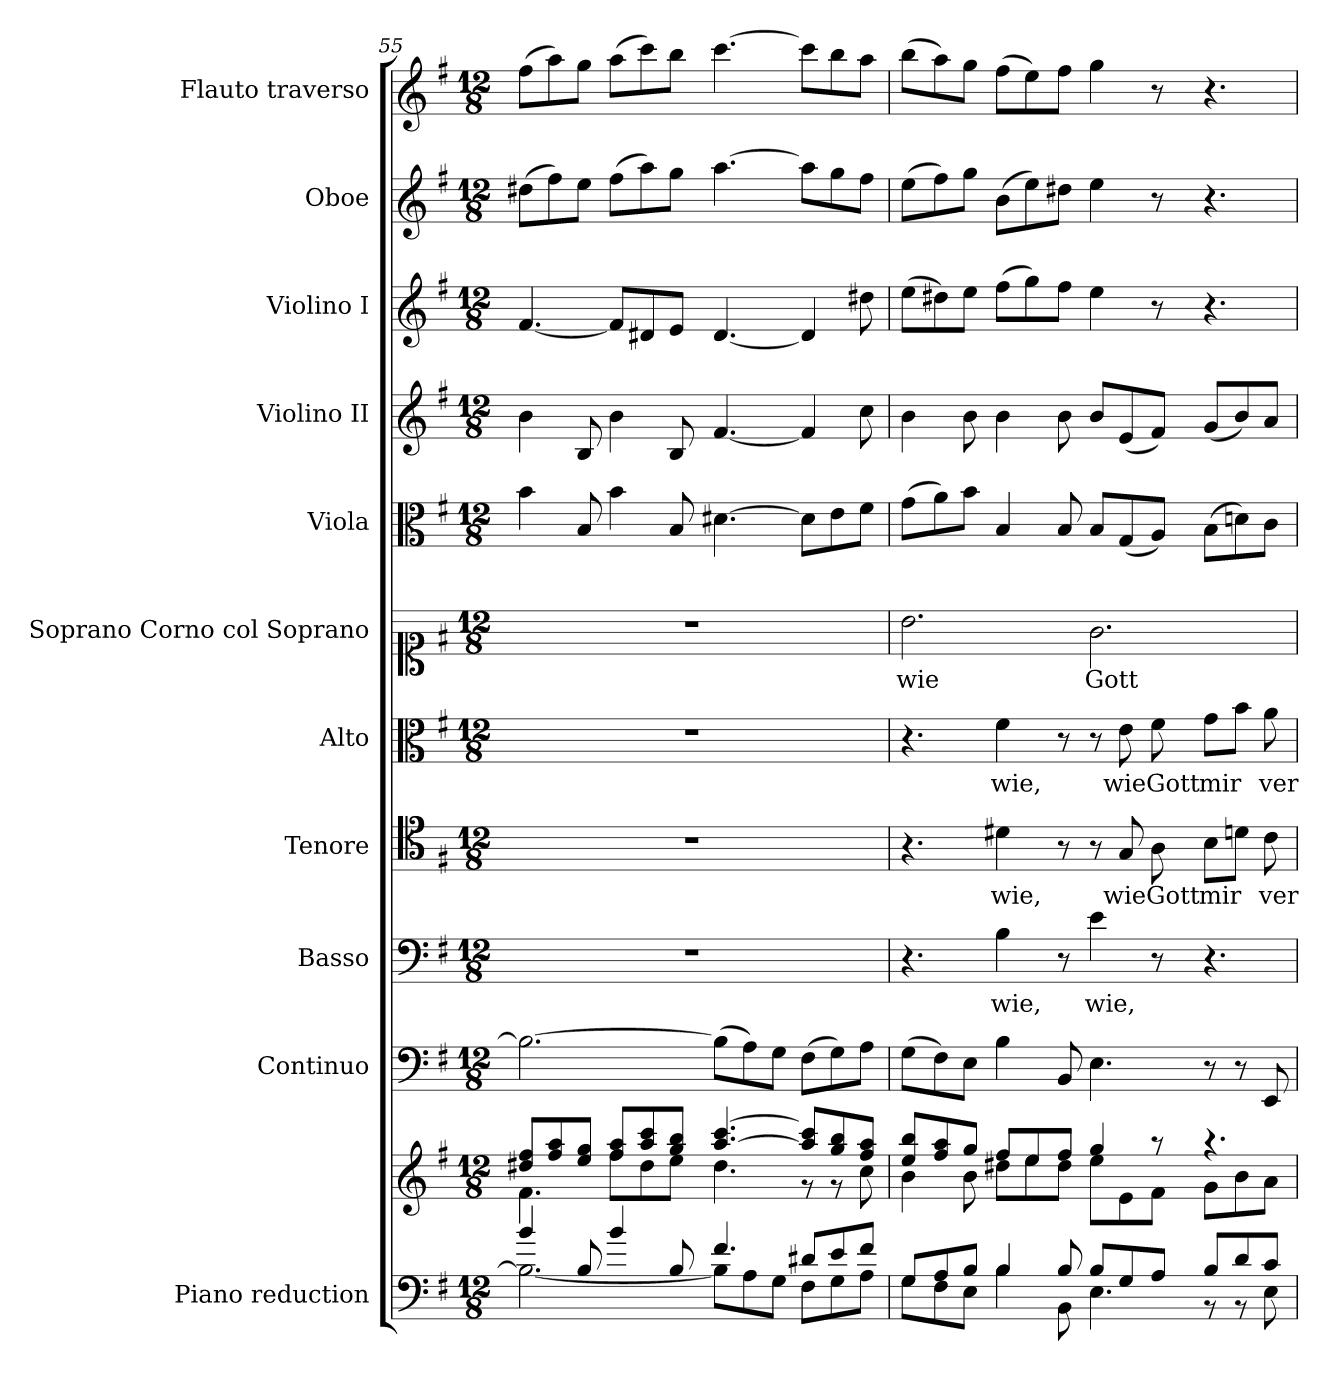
**kern	**kern	**kern	**kern	**text	**dynam	**kern	**text	**dynam	**kern	**text	**dynam	**kern	**text	**dynam	**kern	**kern	**kern	**kern	**kern
*part11	*part11	*part10	*part9	*part9	*part9	*part8	*part8	*part8	*part7	*part7	*part7	*part6	*part6	*part6	*part5	*part4	*part3	*part2	*part1
*staff12	*staff11	*staff10	*staff9	*staff9	*staff9	*staff8	*staff8	*staff8	*staff7	*staff7	*staff7	*staff6	*staff6	*staff6	*staff5	*staff4	*staff3	*staff2	*staff1
*I"Piano reduction	*	*I"Continuo	*I"Basso	*	*	*I"Tenore	*	*	*I"Alto	*	*	*I"Soprano Corno col Soprano	*	*	*I"Viola	*I"Violino II	*I"Violino I	*I"Oboe	*I"Flauto traverso
*I'Pno	*	*	*	*	*	*	*	*	*	*	*	*	*	*	*I'Vla	*I'Vln	*I'Vln	*I'Ob	*I'Fl
*clefF4	*clefG2	*clefF4	*clefF4	*	*	*clefC4	*	*	*clefC3	*	*	*clefC1	*	*	*clefC3	*clefG2	*clefG2	*clefG2	*clefG2
*k[f#]	*k[f#]	*k[f#]	*k[f#]	*	*	*k[f#]	*	*	*k[f#]	*	*	*k[f#]	*	*	*k[f#]	*k[f#]	*k[f#]	*k[f#]	*k[f#]
*M12/8	*M12/8	*M12/8	*M12/8	*	*	*M12/8	*	*	*M12/8	*	*	*M12/8	*	*	*M12/8	*M12/8	*M12/8	*M12/8	*M12/8
=55	=55	=55	=55	=55	=55	=55	=55	=55	=55	=55	=55	=55	=55	=55	=55	=55	=55	=55	=55
*^	*^	*	*	*	*	*	*	*	*	*	*	*	*	*	*	*	*	*	*
4b/	2.B\_	8dd#X/ 8ff#/L	4.f#\	2.B\_	1.r	.	.	1.r	.	.	1.r	.	.	1.r	.	.	4b\	4b\	[4.f#/	(>8dd#X\L	(>8ff#\L
.	.	8ff#/ 8aa/	.	.	.	.	.	.	.	.	.	.	.	.	.	.	.	.	.	8ff#\)	8aa\)
8B/	.	8ee/ 8gg/J	.	.	.	.	.	.	.	.	.	.	.	.	.	.	8B/	8B/	.	8ee\J	8gg\J
4b/	.	8ff#/ 8aa/L	8ff#\L	.	.	.	.	.	.	.	.	.	.	.	.	.	4b\	4b\	8f#/L]	(>8ff#\L	(>8aa\L
.	.	8aa/ 8ccc/	8dd#\	.	.	.	.	.	.	.	.	.	.	.	.	.	.	.	8d#X/	8aa\)	8ccc\)
8B/	.	8gg/ 8bb/J	8ee\J	.	.	.	.	.	.	.	.	.	.	.	.	.	8B/	8B/	8e/J	8gg\J	8bb\J
4.f#/	8B\L]	[4.aa/ [4.ccc/	4.dd#\	(>8B\L]	.	.	.	.	.	.	.	.	.	.	.	.	[4.d#X\	[4.f#/	[4.d#/	[4.aa\	[4.ccc\
.	8A\	.	.	8A\)	.	.	.	.	.	.	.	.	.	.	.	.	.	.	.	.	.
.	8G\J	.	.	8G\J	.	.	.	.	.	.	.	.	.	.	.	.	.	.	.	.	.
8d#X/L	8F#\L	8aa/] 8ccc/]L	8r	(>8F#\L	.	.	.	.	.	.	.	.	.	.	.	.	8d#\L]	4f#/]	4d#/]	8aa\L]	8ccc\L]
8e/	8G\	8gg/ 8bb/	8r	8G\)	.	.	.	.	.	.	.	.	.	.	.	.	8e\	.	.	8gg\	8bb\
8f#/J	8A\J	8ff#/ 8aa/J	8cc\	8A\J	.	.	.	.	.	.	.	.	.	.	.	.	8f#\J	8cc\	8dd#X\	8ff#\J	8aa\J
=56	=56	=56	=56	=56	=56	=56	=56	=56	=56	=56	=56	=56	=56	=56	=56	=56	=56	=56	=56	=56	=56
!	!	!	!	!	!	!	!	!	!	!	!	!	!	!	!LO:LY:b	!LO:DY:a	!	!	!	!	!
8G/L	8G\L	8ee/ 8bb/L	4b\	(>8G\L	4.r	.	.	4.r	.	.	4.r	.	.	2.b\	wie	other-dynamics	(>8g\L	4b\	(>8ee\L	(>8ee\L	(>8bb\L
8A/	8F#\	8ff#/ 8aa/	.	8F#\)	.	.	.	.	.	.	.	.	.	.	.	.	8a\)	.	8dd#X\)	8ff#\)	8aa\)
8B/J	8E\J	8gg/J	8b\	8E\J	.	.	.	.	.	.	.	.	.	.	.	.	8b\J	8b\	8ee\J	8gg\J	8gg\J
!	!	!	!	!	!	!LO:LY:b	!LO:DY:a	!	!LO:LY:b	!LO:DY:a	!	!LO:LY:b	!LO:DY:a	!	!	!	!	!	!	!	!
4B/	4B\	8ff#/L	8dd#X\L	4B\	4B\	wie,	other-dynamics	4d#X\	wie,	other-dynamics	4f#\	wie,	other-dynamics	.	.	.	4B/	4b\	(>8ff#\L	(>8b\L	(>8ff#\L
.	.	8ee/	8ee\	.	.	.	.	.	.	.	.	.	.	.	.	.	.	.	8gg\)	8ee\)	8ee\)
8B/	8BB\	8ff#/J	8dd#\J	8BB/	8r	.	.	8r	.	.	8r	.	.	.	.	.	8B/	8b\	8ff#\J	8dd#X\J	8ff#\J
!	!	!	!	!	!	!LO:LY:b	!	!	!	!	!	!	!	!	!LO:LY:b	!	!	!	!	!	!
8B/L	4.E\	4gg/	8ee\L	4.E\	4e\	wie,	.	8r	.	.	8r	.	.	2.g\	Gott	.	8B/L	8b/L	4ee\	4ee\	4gg\
!	!	!	!	!	!	!	!	!	!LO:LY:b	!	!	!LO:LY:b	!	!	!	!	!	!	!	!	!
8G/	.	.	8e\	.	.	.	.	8G/	wie	.	8e\	wie	.	.	.	.	(<8G/	(<8e/	.	.	.
!	!	!	!	!	!	!	!	!	!LO:LY:b	!	!	!LO:LY:b	!	!	!	!	!	!	!	!	!
8A/J	.	8r	8f#\J	.	8r	.	.	8A\	Gott	.	8f#\	Gott	.	.	.	.	8A/J)	8f#/J)	8r	8r	8r
!	!	!	!	!	!	!	!	!	!LO:LY:b	!	!	!LO:LY:b	!	!	!	!	!	!	!	!	!
8B/L	8r	4.r	8g\L	8r	4.r	.	.	8B\L	mir	.	8g\L	mir	.	.	.	.	(>8B\L	(<8g/L	4.r	4.r	4.r
8d/	8r	.	8b\	8r	.	.	.	8dn\J	.	.	8b\J	.	.	.	.	.	8dn\)	8b/)	.	.	.
!	!	!	!	!	!	!	!	!	!LO:LY:b	!	!	!LO:LY:b	!	!	!	!	!	!	!	!	!
8c/J	8E\	.	8a\J	8EE/	.	.	.	8c\	ver-	.	8a\	ver-	.	.	.	.	8c\J	8a/J	.	.	.
*v	*v	*	*	*	*	*	*	*	*	*	*	*	*	*	*	*	*	*	*	*	*
*	*v	*v	*	*	*	*	*	*	*	*	*	*	*	*	*	*	*	*	*	*
=	=	=	=	=	=	=	=	=	=	=	=	=	=	=	=	=	=	=	=
*-	*-	*-	*-	*-	*-	*-	*-	*-	*-	*-	*-	*-	*-	*-	*-	*-	*-	*-	*-
